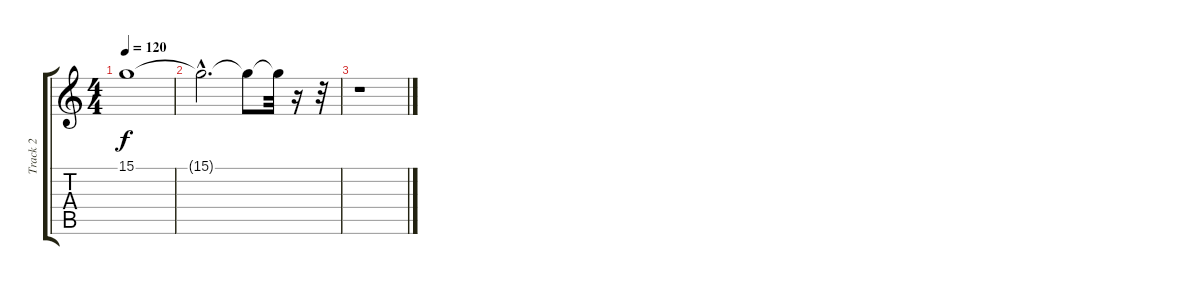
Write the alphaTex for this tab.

\track ("Track 2" "Track 2") {instrument lead2sawtooth}
\staff {score tabs}
\tuning (E4 B3 G3 D3 A2 E2) {hide}
\ts (4 4)
\tempo 120
\clef g2
\ks c
15.1{t}.1{dy f} |
15.1{hac t}.2{d} 15.1{t}.8 15.1{t}.32 r.16 r.32 |
r.1
